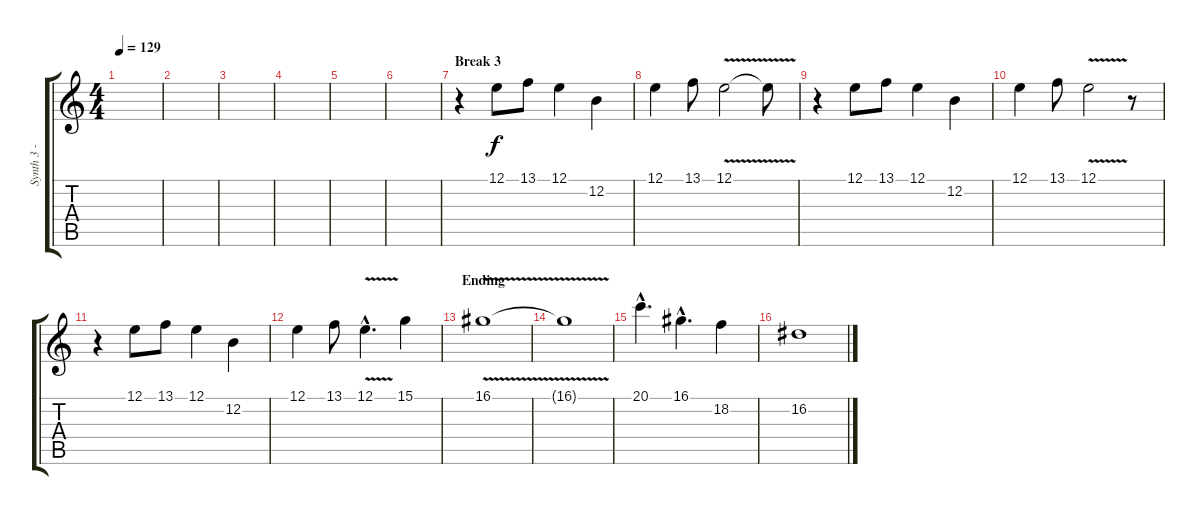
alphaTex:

\track ("Synth 3 - leads" "Synth 3 - ") {instrument lead1square}
\staff {score tabs}
\tuning (E4 B3 G3 D3 A2 E2) {hide}
\ts (4 4)
\tempo 129
\clef g2
\ks c
|
|
|
|
|
|
\section ("" "Break 3")
r.4{volume 14} 12.1.8 13.1.8 12.1.4 12.2.4 |
12.1.4 13.1.8 12.1{v}.2 12.1{t}.8 |
r.4 12.1.8 13.1.8 12.1.4 12.2.4 |
12.1.4 13.1.8 12.1{v}.2 r.8 |
r.4 12.1.8 13.1.8 12.1.4 12.2.4 |
12.1.4 13.1.8 12.1{v hac}.4{d} 15.1.4 |
\section ("" "Ending")
16.1{v}.1 |
16.1{t}.1 |
20.1{hac}.4{d} 16.1{hac}.4{d} 18.2.4 |
16.2.1
